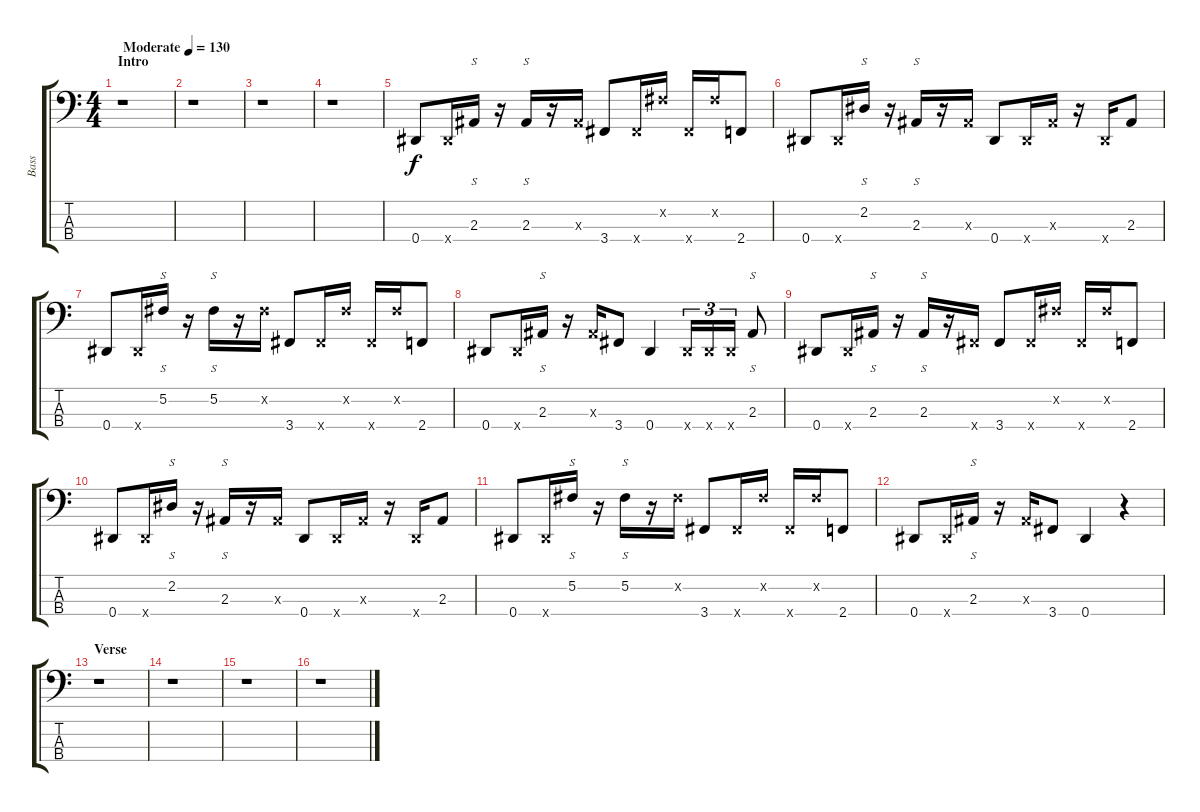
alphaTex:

\track ("Bass" "Bass") {instrument electricbassfinger}
\staff {score tabs}
\tuning (Gb2 Db2 Ab1 Eb1) {hide}
\ts (4 4)
\section ("" "Intro")
\tempo (130 "Moderate")
\clef f4
\ks c
r.1{dy f instrument electricbassfinger} |
r.1 |
r.1 |
r.1 |
0.4.8 0.4{x}.16 2.3.16{s} r.16 2.3.16{s} r.16 2.3{x}.16 3.4.8 3.4{x}.16 5.2{x}.16 3.4{x}.16 5.2{x}.16 2.4.8 |
0.4.8 0.4{x}.16 2.2.16{s} r.16 2.3.16{s} r.16 2.3{x}.16 0.4.8 0.4{x}.16 2.3{x}.16 r.16 0.4{x}.16 2.3.8 |
0.4.8 0.4{x}.16 5.2.16{s} r.16 5.2.16{s} r.16 5.2{x}.16 3.4.8 3.4{x}.16 5.2{x}.16 3.4{x}.16 5.2{x}.16 2.4.8 |
0.4.8 0.4{x}.16 2.3.16{s} r.16 2.3{x}.16 3.4.8 0.4.4 0.4{x}.16{tu (3 2)} 0.4{x}.16{tu (3 2)} 0.4{x}.16{tu (3 2)} 2.3.8{s} |
0.4.8 0.4{x}.16 2.3.16{s} r.16 2.3.16{s} r.16 3.4{x}.16 3.4.8 3.4{x}.16 5.2{x}.16 3.4{x}.16 5.2{x}.16 2.4.8 |
0.4.8 0.4{x}.16 2.2.16{s} r.16 2.3.16{s} r.16 2.3{x}.16 0.4.8 0.4{x}.16 2.3{x}.16 r.16 0.4{x}.16 2.3.8 |
0.4.8 0.4{x}.16 5.2.16{s} r.16 5.2.16{s} r.16 5.2{x}.16 3.4.8 3.4{x}.16 5.2{x}.16 3.4{x}.16 5.2{x}.16 2.4.8 |
0.4.8 0.4{x}.16 2.3.16{s} r.16 2.3{x}.16 3.4.8 0.4.4 r.4 |
\section ("" "Verse")
r.1 |
r.1 |
r.1 |
r.1
